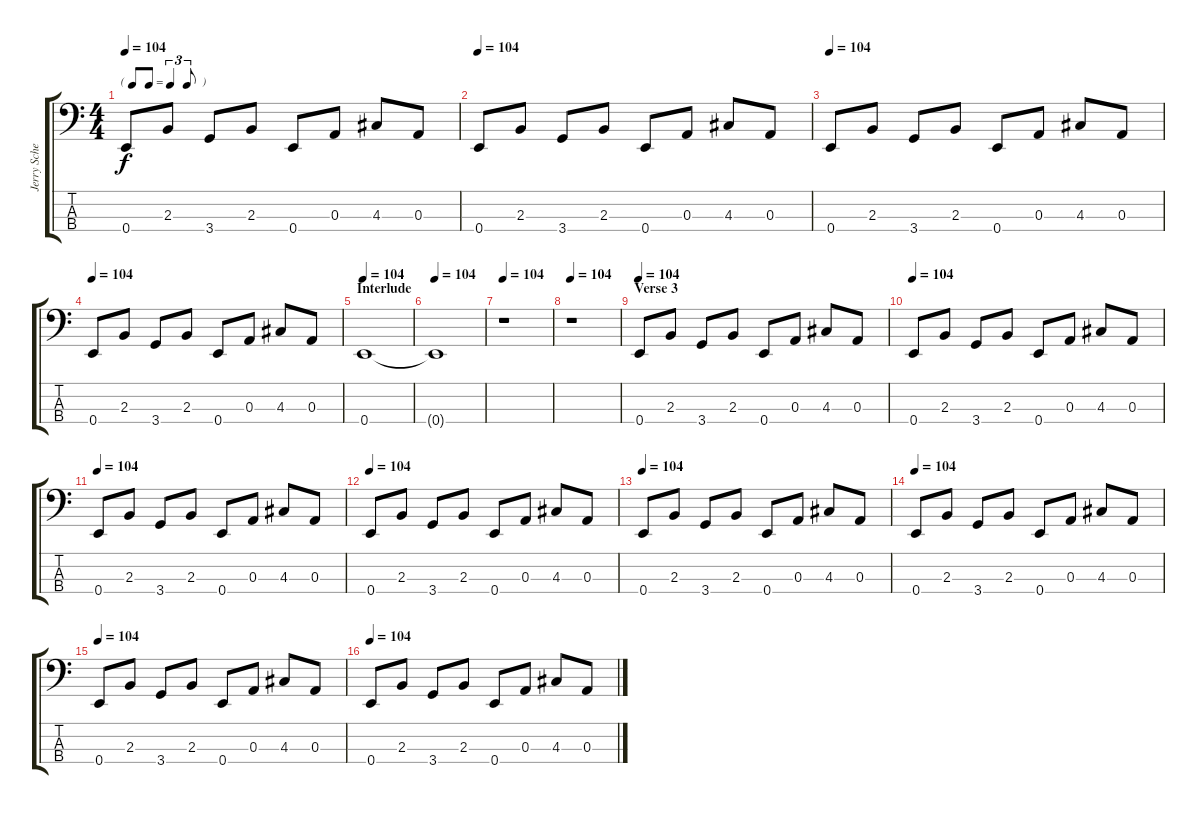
\track ("Jerry Scheff" "Jerry Sche") {instrument acousticguitarsteel}
\staff {score tabs}
\tuning (G2 D2 A1 E1) {hide}
\ts (4 4)
\tf triplet8th
\tempo 104
\clef f4
\ks c
0.4.8{dy f} 2.3.8 3.4.8 2.3.8 0.4.8 0.3.8 4.3.8 0.3.8 |
\tempo 104
0.4.8 2.3.8 3.4.8 2.3.8 0.4.8 0.3.8 4.3.8 0.3.8 |
\tempo 104
0.4.8 2.3.8 3.4.8 2.3.8 0.4.8 0.3.8 4.3.8 0.3.8 |
\tempo 104
0.4.8 2.3.8 3.4.8 2.3.8 0.4.8 0.3.8 4.3.8 0.3.8 |
\section ("" "Interlude")
\tempo 104
0.4.1 |
\tempo 104
0.4{t}.1 |
\tempo 104
r.1 |
\tempo 104
r.1 |
\section ("" "Verse 3")
\tempo 104
0.4.8 2.3.8 3.4.8 2.3.8 0.4.8 0.3.8 4.3.8 0.3.8 |
\tempo 104
0.4.8 2.3.8 3.4.8 2.3.8 0.4.8 0.3.8 4.3.8 0.3.8 |
\tempo 104
0.4.8 2.3.8 3.4.8 2.3.8 0.4.8 0.3.8 4.3.8 0.3.8 |
\tempo 104
0.4.8 2.3.8 3.4.8 2.3.8 0.4.8 0.3.8 4.3.8 0.3.8 |
\tempo 104
0.4.8 2.3.8 3.4.8 2.3.8 0.4.8 0.3.8 4.3.8 0.3.8 |
\tempo 104
0.4.8 2.3.8 3.4.8 2.3.8 0.4.8 0.3.8 4.3.8 0.3.8 |
\tempo 104
0.4.8 2.3.8 3.4.8 2.3.8 0.4.8 0.3.8 4.3.8 0.3.8 |
\tempo 104
0.4.8 2.3.8 3.4.8 2.3.8 0.4.8 0.3.8 4.3.8 0.3.8
